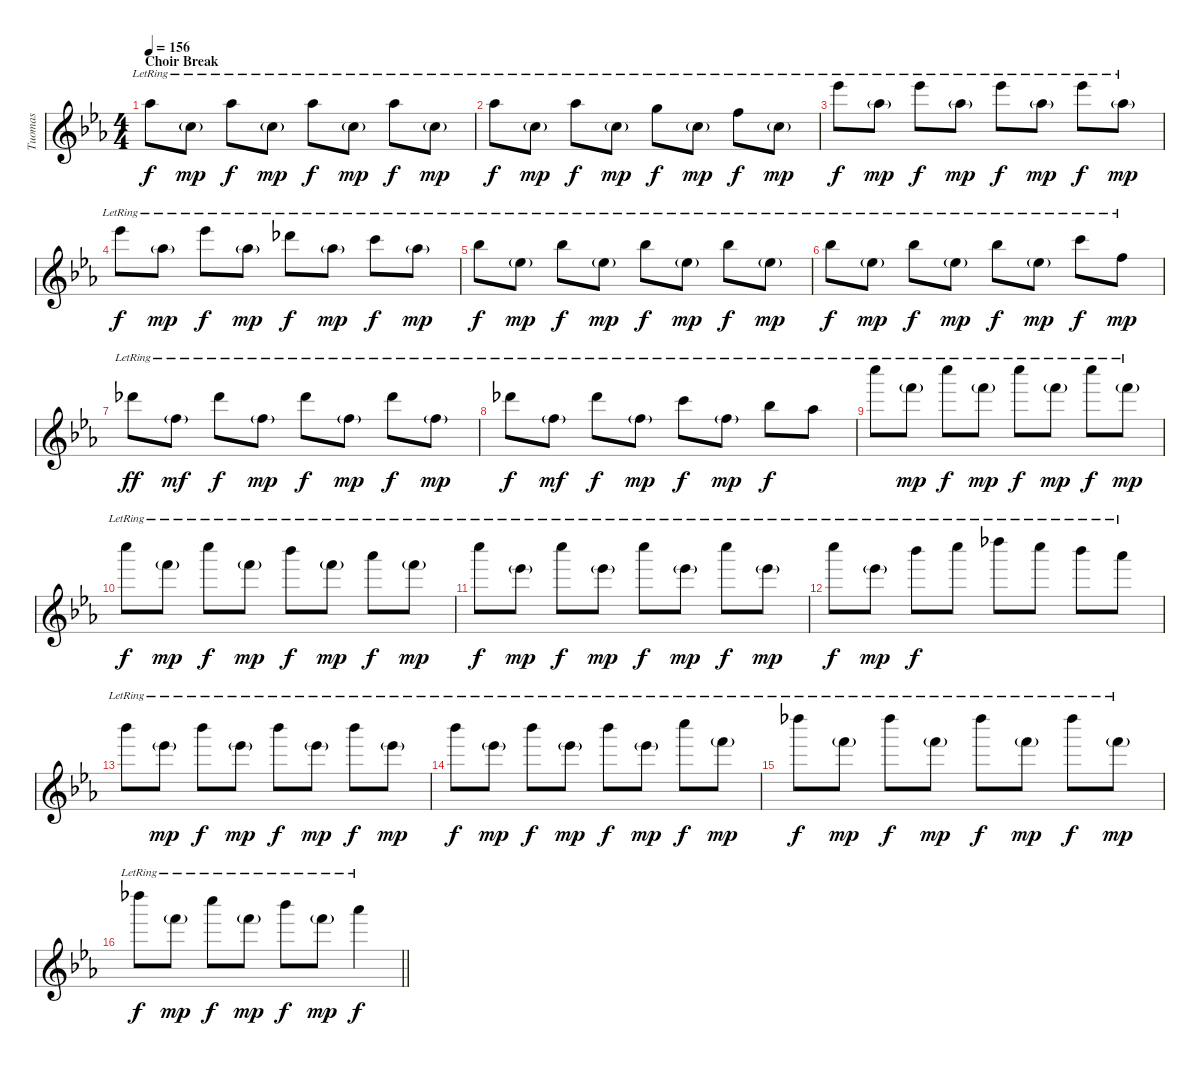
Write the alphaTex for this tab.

\track ("Tuomas" "Tuomas") {instrument brightacousticpiano}
\staff {score}
\tuning (E5 B4 G4 D4 A3 E3) {hide}
\ts (4 4)
\section ("" "Choir Break")
\tempo 156
\clef g2
\ks cminor
4.1{lr}.8{dy f instrument brightacousticpiano} 5.3{g lr}.8{dy mp} 4.1{lr}.8{dy f} 5.3{g lr}.8{dy mp} 4.1{lr}.8{dy f} 5.3{g lr}.8{dy mp} 4.1{lr}.8{dy f} 5.3{g lr}.8{dy mp} |
4.1{lr}.8{dy f} 5.3{g lr}.8{dy mp} 4.1{lr}.8{dy f} 5.3{g lr}.8{dy mp} 3.1{lr}.8{dy f} 5.3{g lr}.8{dy mp} 6.2{lr}.8{dy f} 5.3{g lr}.8{dy mp} |
11.1{lr}.8{dy f} 9.2{g lr}.8{dy mp} 11.1{lr}.8{dy f} 9.2{g lr}.8{dy mp} 11.1{lr}.8{dy f} 9.2{g lr}.8{dy mp} 11.1{lr}.8{dy f} 9.2{g lr}.8{dy mp} |
11.1{lr}.8{dy f} 9.2{g lr}.8{dy mp} 11.1{lr}.8{dy f} 9.2{g lr}.8{dy mp} 9.1{lr}.8{dy f} 9.2{g lr}.8{dy mp} 8.1{lr}.8{dy f} 9.2{g lr}.8{dy mp} |
6.1{lr}.8{dy f} 8.3{g lr}.8{dy mp} 6.1{lr}.8{dy f} 8.3{g lr}.8{dy mp} 6.1{lr}.8{dy f} 8.3{g lr}.8{dy mp} 6.1{lr}.8{dy f} 8.3{g lr}.8{dy mp} |
6.1{lr}.8{dy f} 8.3{g lr}.8{dy mp} 6.1{lr}.8{dy f} 8.3{g lr}.8{dy mp} 6.1{lr}.8{dy f} 8.3{g lr}.8{dy mp} 8.1{lr}.8{dy f} 6.2{lr}.8{dy mp} |
9.1{lr}.8{dy ff} 6.2{g lr}.8{dy mf} 9.1{lr}.8{dy f} 6.2{g lr}.8{dy mp} 9.1{lr}.8{dy f} 6.2{g lr}.8{dy mp} 9.1{lr}.8{dy f} 6.2{g lr}.8{dy mp} |
9.1{lr}.8{dy f} 6.2{g lr}.8{dy mf} 9.1{lr}.8{dy f} 6.2{g lr}.8{dy mp} 8.1{lr}.8{dy f} 6.2{g lr}.8{dy mp} 6.1{lr}.8{dy f} 4.1{lr}.8 |
20.1{lr}.8 18.2{g lr}.8{dy mp} 20.1{lr}.8{dy f} 18.2{g lr}.8{dy mp} 20.1{lr}.8{dy f} 18.2{g lr}.8{dy mp} 20.1{lr}.8{dy f} 18.2{g lr}.8{dy mp} |
20.1{lr}.8{dy f} 18.2{g lr}.8{dy mp} 20.1{lr}.8{dy f} 18.2{g lr}.8{dy mp} 18.1{lr}.8{dy f} 18.2{g lr}.8{dy mp} 16.1{lr}.8{dy f} 18.2{g lr}.8{dy mp} |
20.1{lr}.8{dy f} 20.3{g lr}.8{dy mp} 20.1{lr}.8{dy f} 20.3{g lr}.8{dy mp} 20.1{lr}.8{dy f} 20.3{g lr}.8{dy mp} 20.1{lr}.8{dy f} 20.3{g lr}.8{dy mp} |
20.1{lr}.8{dy f} 20.3{g lr}.8{dy mp} 18.1{lr}.8{dy f} 20.1{lr}.8 21.1{lr}.8 20.1{lr}.8 18.1{lr}.8 16.1{lr}.8 |
18.1{lr}.8 16.2{g lr}.8{dy mp} 18.1{lr}.8{dy f} 16.2{g lr}.8{dy mp} 18.1{lr}.8{dy f} 16.2{g lr}.8{dy mp} 18.1{lr}.8{dy f} 16.2{g lr}.8{dy mp} |
18.1{lr}.8{dy f} 16.2{g lr}.8{dy mp} 18.1{lr}.8{dy f} 16.2{g lr}.8{dy mp} 18.1{lr}.8{dy f} 16.2{g lr}.8{dy mp} 20.1{lr}.8{dy f} 18.2{g lr}.8{dy mp} |
21.1{lr}.8{dy f} 18.2{g lr}.8{dy mp} 21.1{lr}.8{dy f} 18.2{g lr}.8{dy mp} 21.1{lr}.8{dy f} 18.2{g lr}.8{dy mp} 21.1{lr}.8{dy f} 18.2{g lr}.8{dy mp} |
\barLineRight lightlight
21.1{lr}.8{dy f} 18.2{g lr}.8{dy mp} 20.1{lr}.8{dy f} 18.2{g lr}.8{dy mp} 18.1{lr}.8{dy f} 18.2{g lr}.8{dy mp} 16.1{lr}.4{dy f}
